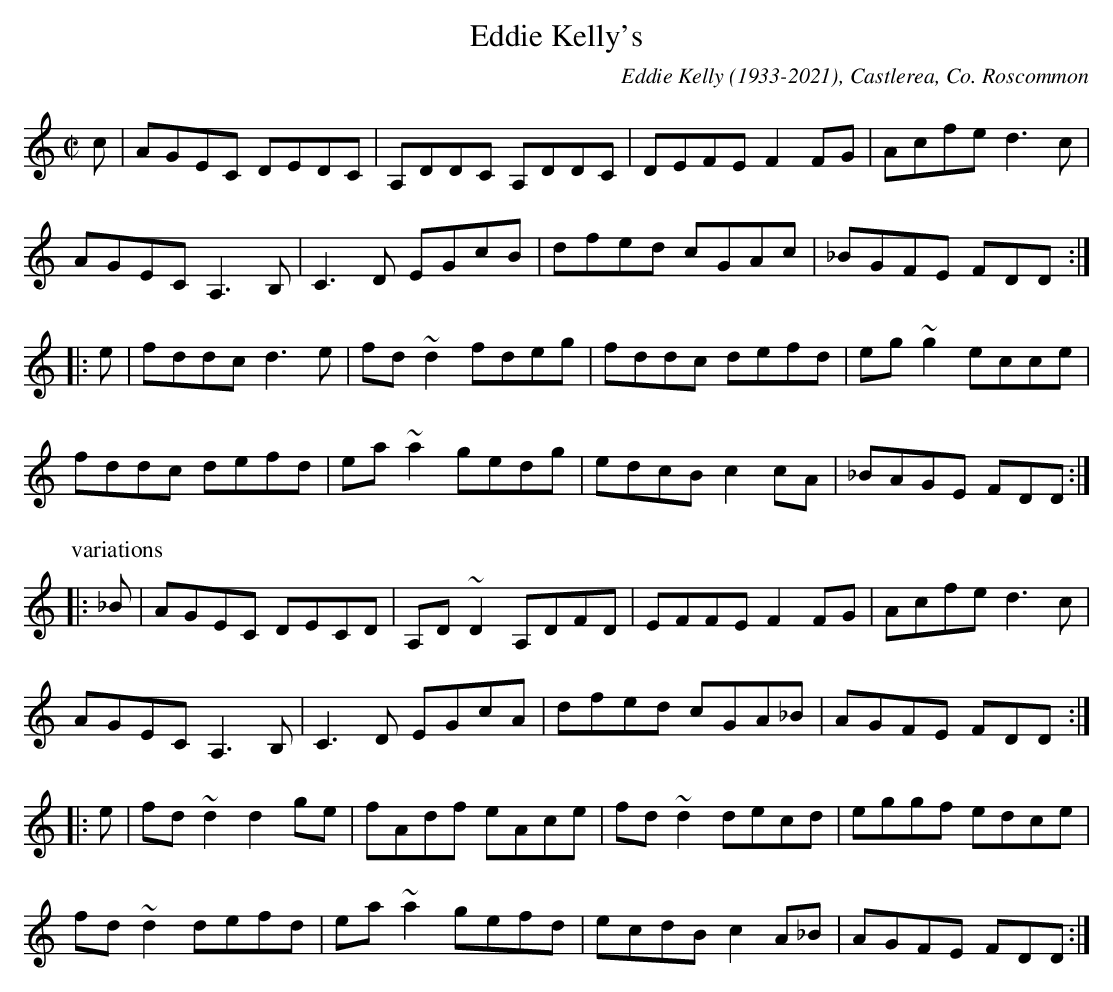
X:1
T:Eddie Kelly's
C:Eddie Kelly (1933-2021), Castlerea, Co. Roscommon
M:C|
L:1/8
K:Ddor
c | AGEC DEDC | A,DDC A,DDC | DEFE F2FG | Acfe d3c |
AGEC A,3B, | C3D EGcB | dfed cGAc | _BGFE FDD :|
|: e | fddc d3e | fd~d2 fdeg | fddc defd | eg~g2 ecce |
fddc defd | ea~a2 gedg | edcB c2cA | _BAGE FDD :|
P:variations
|: _B | AGEC DECD | A,D~D2 A,DFD | EFFE F2FG | Acfe d3c |
AGEC A,3B, | C3D EGcA | dfed cGA_B | AGFE FDD :|
|: e | fd~d2 d2ge | fAdf eAce | fd~d2 decd | eggf edce |
fd~d2 defd | ea~a2 gefd | ecdB c2A_B | AGFE FDD :|
